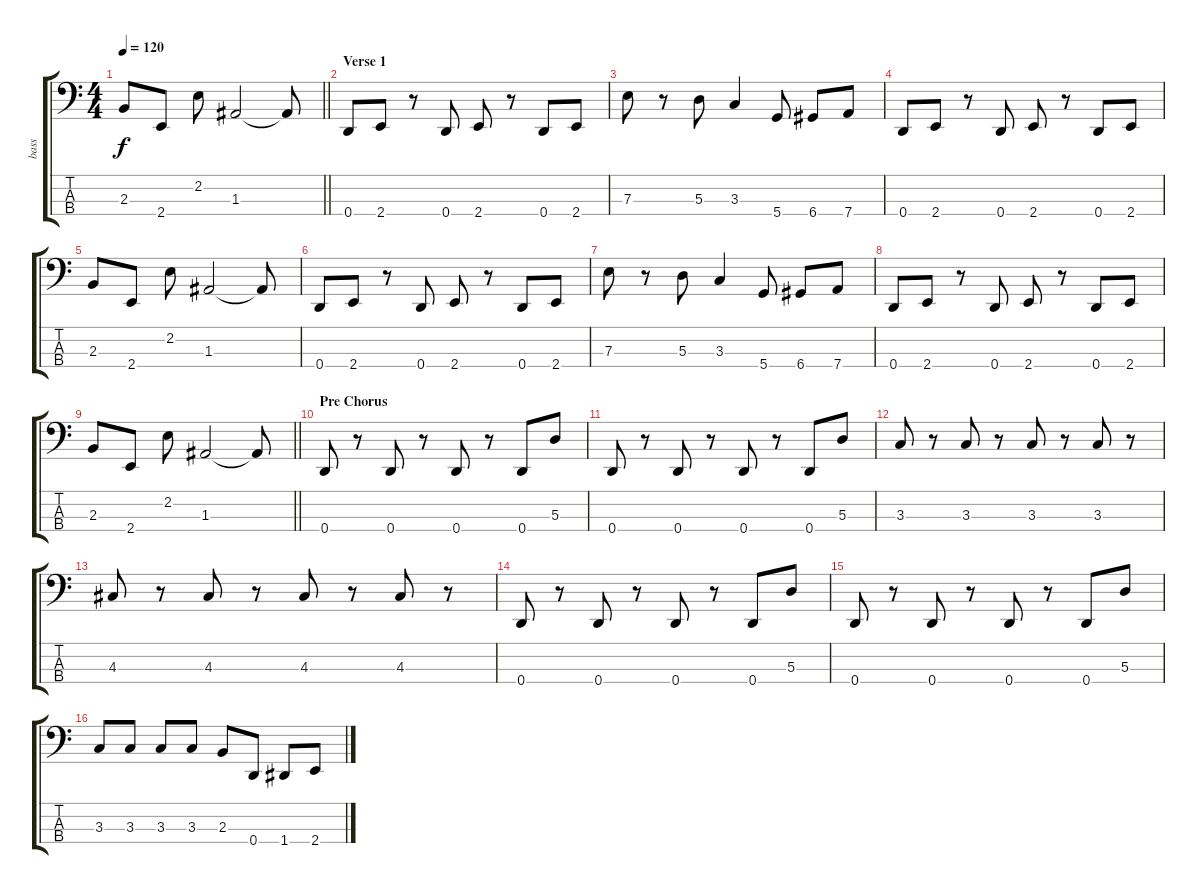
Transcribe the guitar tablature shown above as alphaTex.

\track ("bass" "bass") {instrument electricbassfinger}
\staff {score tabs}
\tuning (G2 D2 A1 D1) {hide}
\ts (4 4)
\tempo 120
\clef f4
\barLineRight lightlight
\ks c
2.3.8{dy f} 2.4.8 2.2.8 1.3.2 1.3{t}.8 |
\section ("" "Verse 1")
0.4.8 2.4.8 r.8 0.4.8 2.4.8 r.8 0.4.8 2.4.8 |
7.3.8 r.8 5.3.8 3.3.4 5.4.8 6.4.8 7.4.8 |
0.4.8 2.4.8 r.8 0.4.8 2.4.8 r.8 0.4.8 2.4.8 |
2.3.8 2.4.8 2.2.8 1.3.2 1.3{t}.8 |
0.4.8 2.4.8 r.8 0.4.8 2.4.8 r.8 0.4.8 2.4.8 |
7.3.8 r.8 5.3.8 3.3.4 5.4.8 6.4.8 7.4.8 |
0.4.8 2.4.8 r.8 0.4.8 2.4.8 r.8 0.4.8 2.4.8 |
\barLineRight lightlight
2.3.8 2.4.8 2.2.8 1.3.2 1.3{t}.8 |
\section ("" "Pre Chorus")
0.4.8 r.8 0.4.8 r.8 0.4.8 r.8 0.4.8 5.3.8 |
0.4.8 r.8 0.4.8 r.8 0.4.8 r.8 0.4.8 5.3.8 |
3.3.8 r.8 3.3.8 r.8 3.3.8 r.8 3.3.8 r.8 |
4.3.8 r.8 4.3.8 r.8 4.3.8 r.8 4.3.8 r.8 |
0.4.8 r.8 0.4.8 r.8 0.4.8 r.8 0.4.8 5.3.8 |
0.4.8 r.8 0.4.8 r.8 0.4.8 r.8 0.4.8 5.3.8 |
3.3.8 3.3.8 3.3.8 3.3.8 2.3.8 0.4.8 1.4.8 2.4.8
